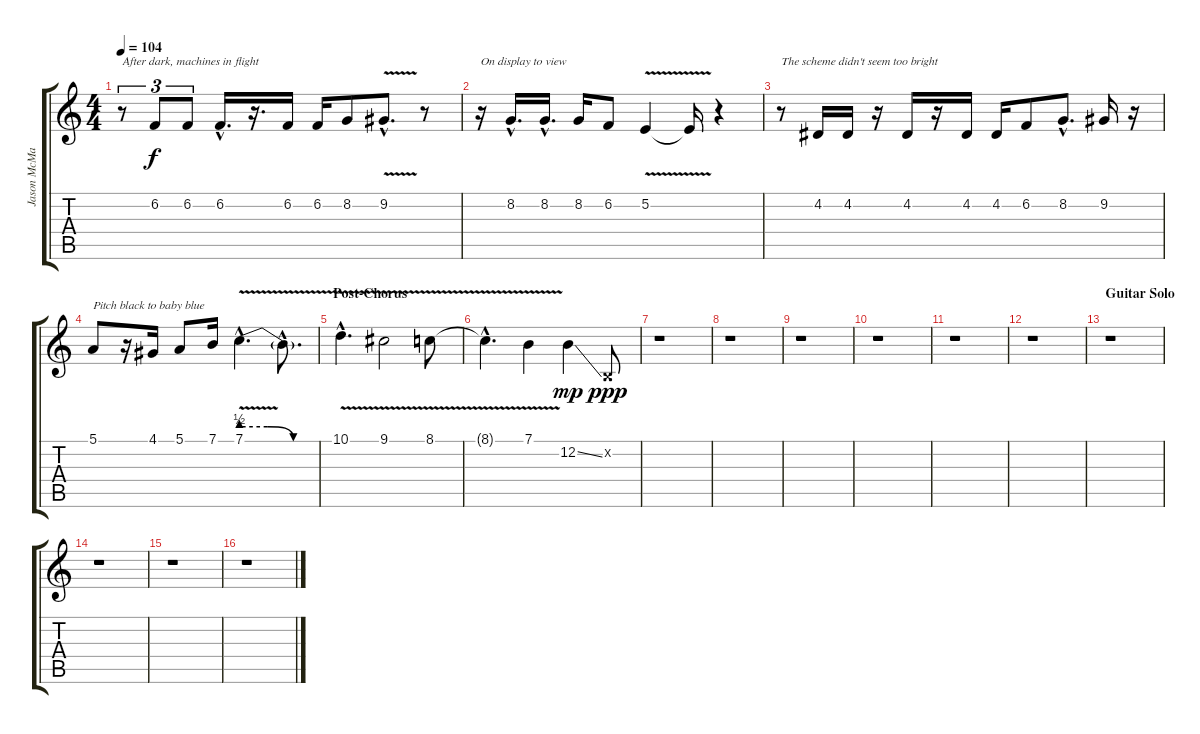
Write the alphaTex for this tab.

\track ("Jason McMaster" "Jason McMa") {instrument lead1square}
\staff {score tabs}
\tuning (E4 B3 G3 D3 A2 E2) {hide}
\ts (4 4)
\tempo 104
\clef g2
\ks c
r.8{tu (3 2) txt "After dark, machines in flight" dy f} 6.2.8{tu (3 2)} 6.2.8{tu (3 2)} 6.2{hac}.16{d} r.16{d} 6.2.16 6.2.16 8.2.8 9.2{v hac}.8{d} r.8 |
r.16{txt "On display to view"} 8.2{hac}.16{d} 8.2{hac}.16{d} 8.2.16 6.2.8 5.2{v}.4 5.2{t}.16 r.4 |
r.8{txt "The scheme didn't seem too bright"} 4.2.16 4.2.16 r.16 4.2.16 r.16 4.2.16 4.2.16 6.2.8 8.2{hac}.8{d} 9.2.16 r.16 |
5.1.8{txt "Pitch black to baby blue"} r.16 4.1.16 5.1.8 7.1.16 7.1{be (custom 0 2 20 2 40 0 60 0) v hac}.4{d} 7.1{hac t}.8{d} |
\section ("" "Post-Chorus")
10.1{v hac}.4{d} 9.1{v}.2 8.1{v}.8 |
8.1{hac t}.4{d} 7.1{v}.4 12.2{ss}.4{dy mp} 0.2{x}.8{dy ppp} |
r.1 |
r.1 |
r.1 |
r.1 |
r.1 |
r.1 |
\section ("" "Guitar Solo")
r.1 |
r.1 |
r.1 |
r.1
